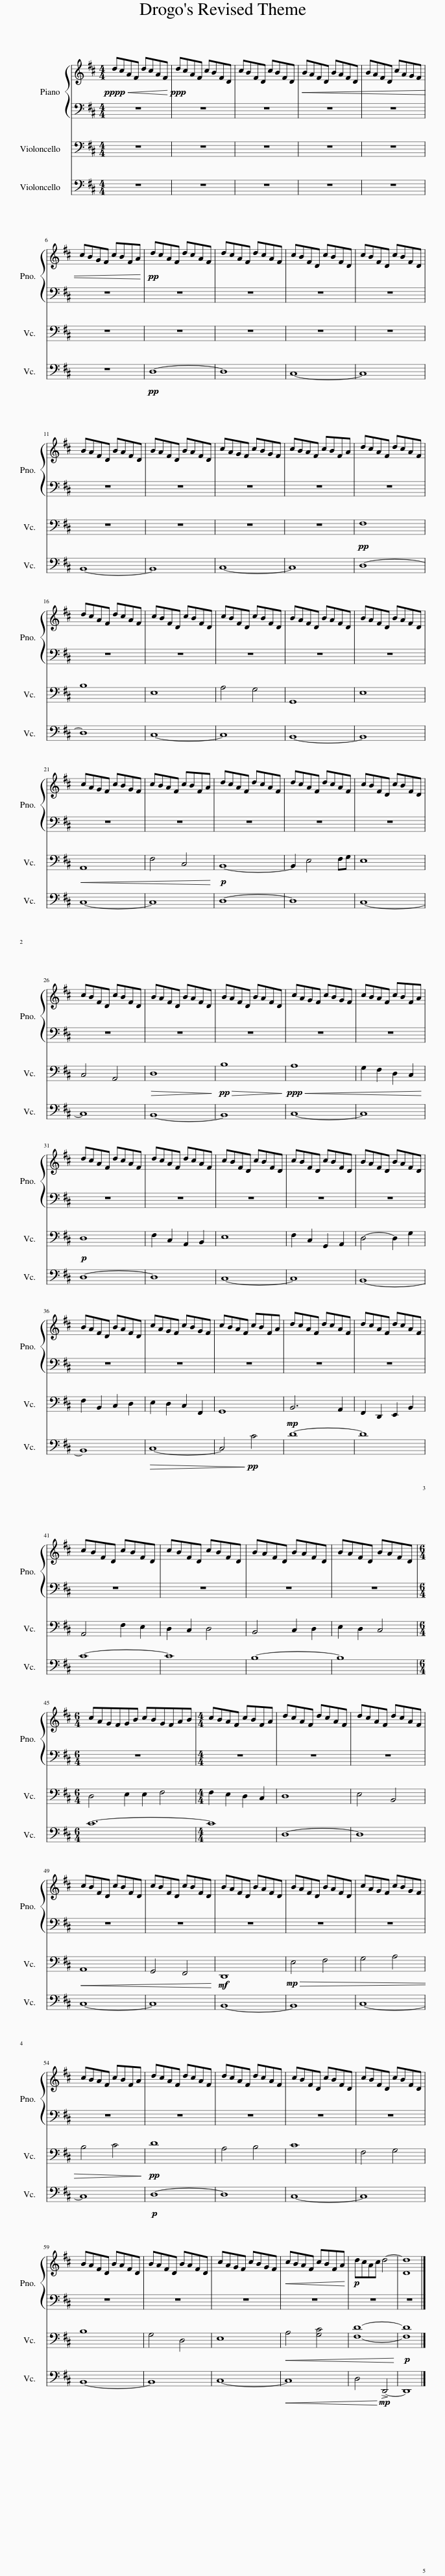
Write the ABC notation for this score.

X:1
%%score 1 2 3
L:1/8
M:4/4
I:linebreak $
K:D
V:1 treble
V:2 bass
V:3 bass
V:1
!pppp!!<(! dcAF dcAF!<)! |!ppp! dcAF cBFD | cBFD cBFD |!<(! BAFD BAFD | BAFD cAGF |$ %5
 cBGF cBFA!<)! |!pp! dcAF dcAF | dcAF dcAF | cBFD cBFD | cBFD cBFD |$ %10
 BAFD BAFD | BAFD BAFD | cAGF cBGF | cBAF cBFA | dcAF dcAF |$ %15
 dcAF dcAF | cBFD cBFD | cBFD cBFD | BAFD BAFD | BAFD BAFD |$ %20
 cAGF cBGF | cBAF cBFA | dcAF dcAF | dcAF dcAF | cBFD cBFD |$ %25
 cBFD cBFD | BAFD BAFD | BAFD BAFD | cAGF cBGF | cBAF cBFA |$ %30
 dcAF dcAF | dcAF dcAF | cBFD cBFD | cBFD cBFD | BAFD BAFD |$ %35
 BAFD BAFD | cAGF cBGF | cBAF cBFA | dcAF dcAF | dcAF dcAF |$ %40
 cBFD cBFD | cBFD cBFD | BAFD BAFD | BAFD BAFD |$[M:6/4] cAGFGB cBGFAB | %45
[M:4/4] cBAF cBFA | dcAF dcAF | dcAF dcAF |$ cBFD cBFD | cBFD cBFD | %50
 BAFD BAFD | BAFD BAFD | cAGF cBGF |$ cBAF cBFA | dcAF dcAF | %55
 dcAF dcAF | cBFD cBFD | cBFD cBFD |$ BAFD BAFD | BAFD BAFD | %60
 cAGF cBGF |!<(! cBAF cBFA!<)! |!p! dcAc d4- | [Dd]8 |] %64
V:2
 z8 | z8 | z8 | z8 | z8 |$ %5
 z8 | z8 | z8 | z8 | z8 |$ %10
 z8 | z8 | z8 | z8 |!pp! F,8 |$ %15
 B,8 | E,8 | A,4 G,4 | G,,8 | E,8 |$ %20
!<(! A,,8 | F,4 C,4!<)! |!p! B,,8- | B,,2 E,4 F,G, | E,8 |$ %25
 C,4 A,,4 |!>(! D,8!>)! |!pp!!>(! B,8!>)! |!ppp!!<(! A,8 | G,2 F,2 D,2 C,2!<)! |$ %30
!p! D,8 | F,2 C,2 A,,2 B,,2 | E,8 | F,2 C,2 G,,2 A,,2 | D,4- D,2 G,2 |$ %35
 F,2 B,,2 C,2 D,2 | E,2 D,2 C,2 F,,2 | G,,8 |!mp! B,,6 A,,2 | F,,2 D,,2 E,,2 B,,2 |$ %40
 A,,4 F,2 E,2 | D,2 C,2 D,4 | B,,4 C,2 D,2 | E,2 D,2 C,4 |$[M:6/4] D,4 E,2 E,2 F,4 | %45
[M:4/4] F,2 E,2 D,2 C,2 | D,8 | E,4 B,,4 |$!<(! A,,8 | G,,4 F,,4!<)! | %50
!mf! D,,8 |!mp!!>(! E,4 F,4 | G,4 A,4 |$ B,4 C4!>)! |!pp! D8 | %55
 A,4 B,4 | C8 | F,4 G,4 |$ B,8 | G,4 D,4 | %60
 E,8 |!<(! A,4 [G,C]4 | [F,D]8-!<)! |!p! [F,D]8 |] %64
V:3
 z8 | z8 | z8 | z8 | z8 |$ %5
 z8 |!pp! D,8- | D,8 | C,8- | C,8 |$ %10
 B,,8- | B,,8 | C,8- | C,8 | D,8- |$ %15
 D,8 | C,8- | C,8 | B,,8- | B,,8 |$ %20
 C,8- | C,8 | D,8- | D,8 | C,8- |$ %25
 C,8 | B,,8- | B,,8 | C,8- | C,8 |$ %30
 D,8- | D,8 | C,8- | C,8 | B,,8- |$ %35
 B,,8 |!>(! C,8- | C,4!>)!!pp! C4 | D8- | D8 |$ %40
 C8- | C8 | B,8- | B,8 |$[M:6/4] C12- | %45
[M:4/4] C8 | D,8- | D,8 |$ C,8- | C,8 | %50
 B,,8- | B,,8 | C,8- |$ C,8 |!p! D,8- | %55
 D,8 | C,8- | C,8 |$ B,,8- | B,,8 | %60
 C,8- |!<(! C,8 | D,4!<)!!mp! !>!D,,4- | D,,8 |] %64
